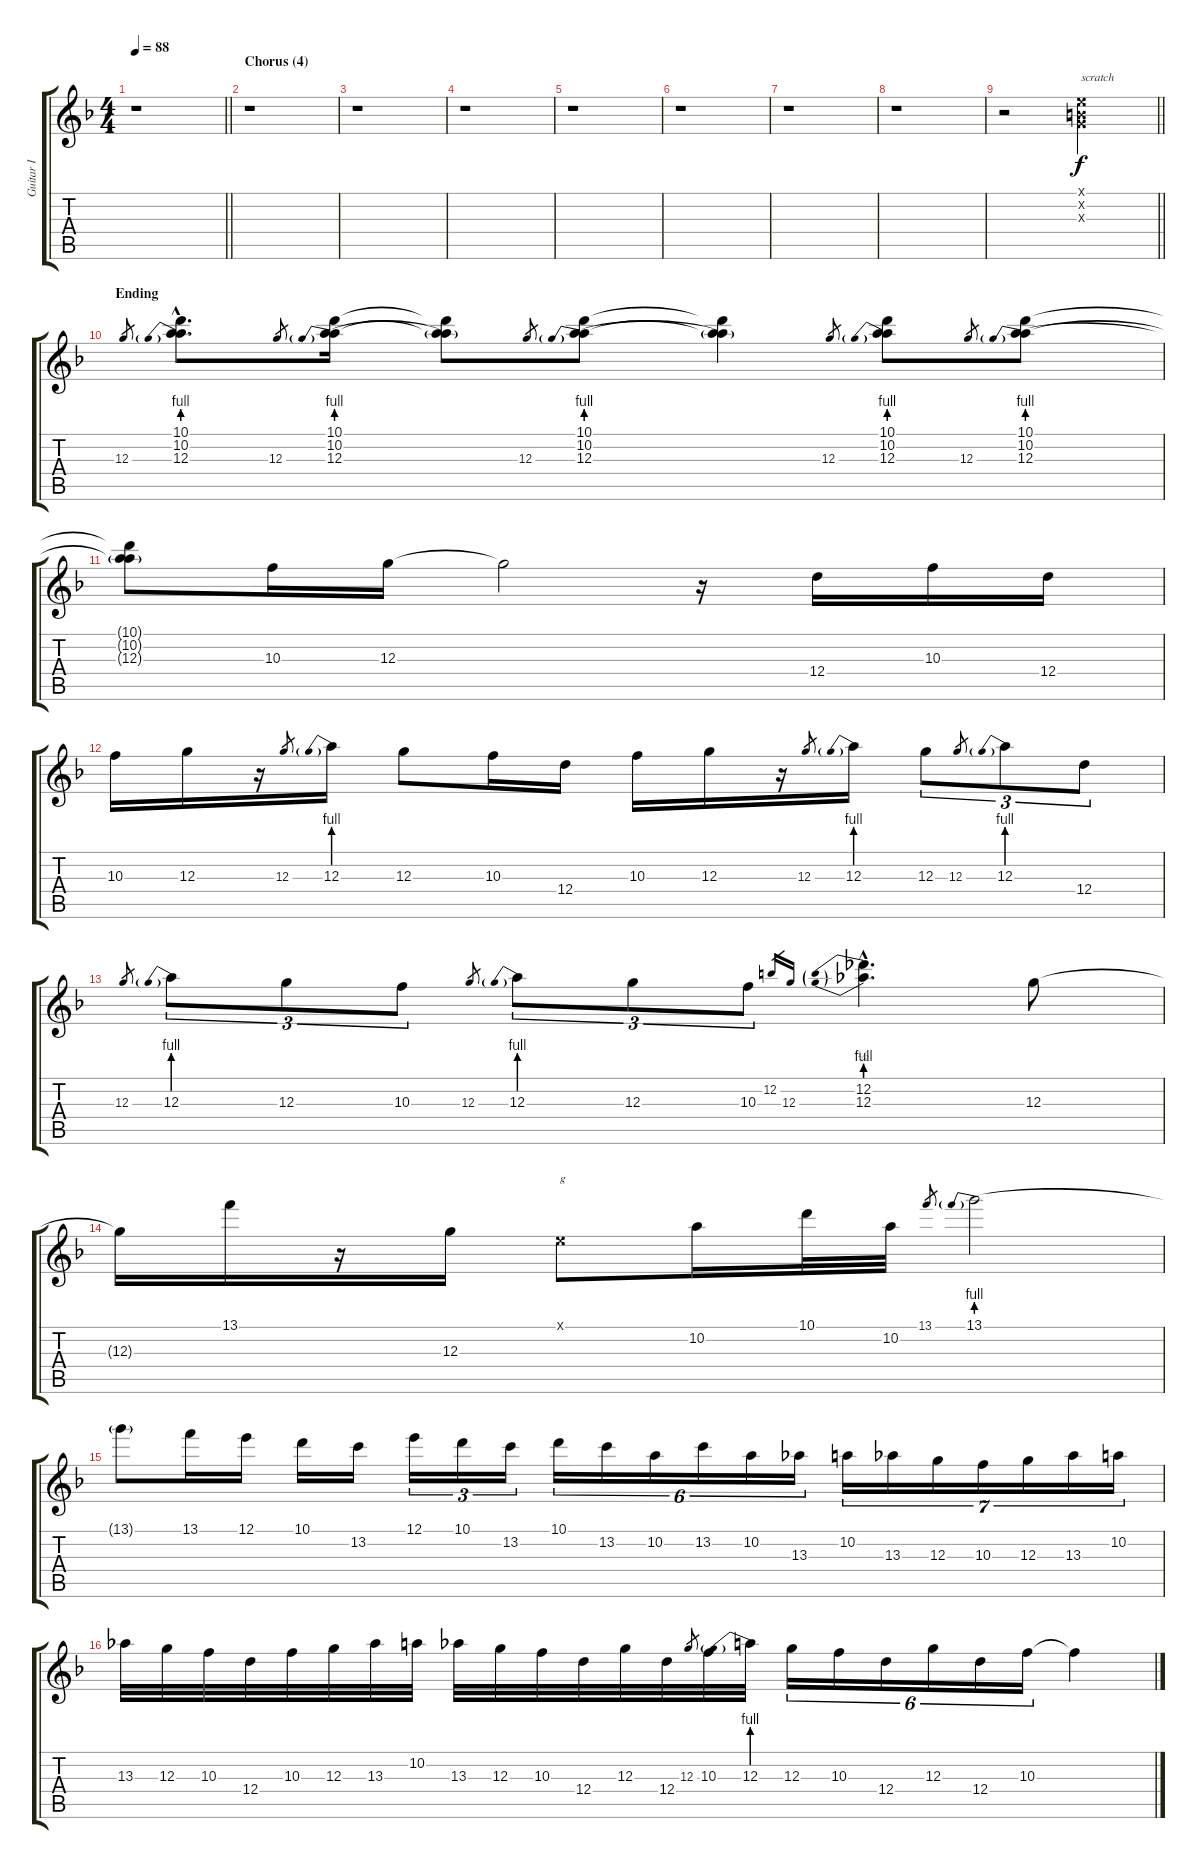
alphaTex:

\track ("Guitar I" "Guitar I") {instrument distortionguitar}
\staff {score tabs}
\tuning (E4 B3 G3 D3 A2 E2) {hide}
\ts (4 4)
\tempo 88
\clef g2
\barLineRight lightlight
\ks dminor
r.1{dy f} |
\section ("" "Chorus (4)")
r.1 |
r.1 |
r.1 |
r.1 |
r.1 |
r.1 |
r.1 |
\barLineRight lightlight
r.2 (0.1{x} 0.2{x} 0.3{x}).2{txt "scratch"} |
\section ("" "Ending")
12.3.8{gr} (10.1{hac} 10.2{hac} 12.3{be (prebend 0 4 60 4) hac}).8{d} 12.3.8{gr} (10.1 10.2 12.3{be (prebend 0 4 60 4)}).16 (10.1{t} 10.2{t} 12.3{t}).8 12.3.8{gr} (10.1 10.2 12.3{be (prebend 0 4 60 4)}).8 (10.1{t} 10.2{t} 12.3{t}).4 12.3.8{gr} (10.1 10.2 12.3{be (prebend 0 4 60 4)}).8 12.3.8{gr} (10.1 10.2 12.3{be (prebend 0 4 60 4)}).8 |
(10.1{t} 10.2{t} 12.3{t}).8 10.3.16 12.3.16 12.3{t}.2 r.16 12.4.16 10.3.16 12.4.16 |
10.3.16 12.3.16 r.16 12.3.8{gr} 12.3{be (prebend 0 4 60 4)}.16 12.3.8 10.3.16 12.4.16 10.3.16 12.3.16 r.16 12.3.8{gr} 12.3{be (prebend 0 4 60 4)}.16 12.3.8{tu (3 2)} 12.3.8{gr} 12.3{be (prebend 0 4 60 4)}.8{tu (3 2)} 12.4.8{tu (3 2)} |
12.3.8{gr} 12.3{be (prebend 0 4 60 4)}.8{tu (3 2)} 12.3.8{tu (3 2)} 10.3.8{tu (3 2)} 12.3.8{gr} 12.3{be (prebend 0 4 60 4)}.8{tu (3 2)} 12.3.8{tu (3 2)} 10.3.8{tu (3 2)} 12.2.16{gr} 12.3.16{gr} (12.2{be (prebend 0 4 60 4) hac} 12.3{be (prebend 0 2 60 2) hac}).4{d} 12.3.8 |
12.3{t}.16 13.1.16 r.16 12.3.16 0.1{x}.8{txt "g"} 10.2.16 10.1.32 10.2.32 13.1.8{gr} 13.1{be (prebend 0 4 60 4)}.2 |
13.1{t}.8 13.1.16 12.1.16 10.1.16 13.2.16 12.1.16{tu (3 2)} 10.1.16{tu (3 2)} 13.2.16{tu (3 2)} 10.1.16{tu (6 4)} 13.2.16{tu (6 4)} 10.2.16{tu (6 4)} 13.2.16{tu (6 4)} 10.2.16{tu (6 4)} 13.3.16{tu (6 4)} 10.2.16{tu (7 4)} 13.3.16{tu (7 4)} 12.3.16{tu (7 4)} 10.3.16{tu (7 4)} 12.3.16{tu (7 4)} 13.3.16{tu (7 4)} 10.2.16{tu (7 4)} |
13.3.32 12.3.32 10.3.32 12.4.32 10.3.32 12.3.32 13.3.32 10.2.32 13.3.32 12.3.32 10.3.32 12.4.32 12.3.32 12.4.32 10.3.32 12.3.8{gr} 12.3{be (prebend 0 4 60 4)}.32 12.3.16{tu (6 4)} 10.3.16{tu (6 4)} 12.4.16{tu (6 4)} 12.3.16{tu (6 4)} 12.4.16{tu (6 4)} 10.3.16{tu (6 4)} 10.3{t}.4
